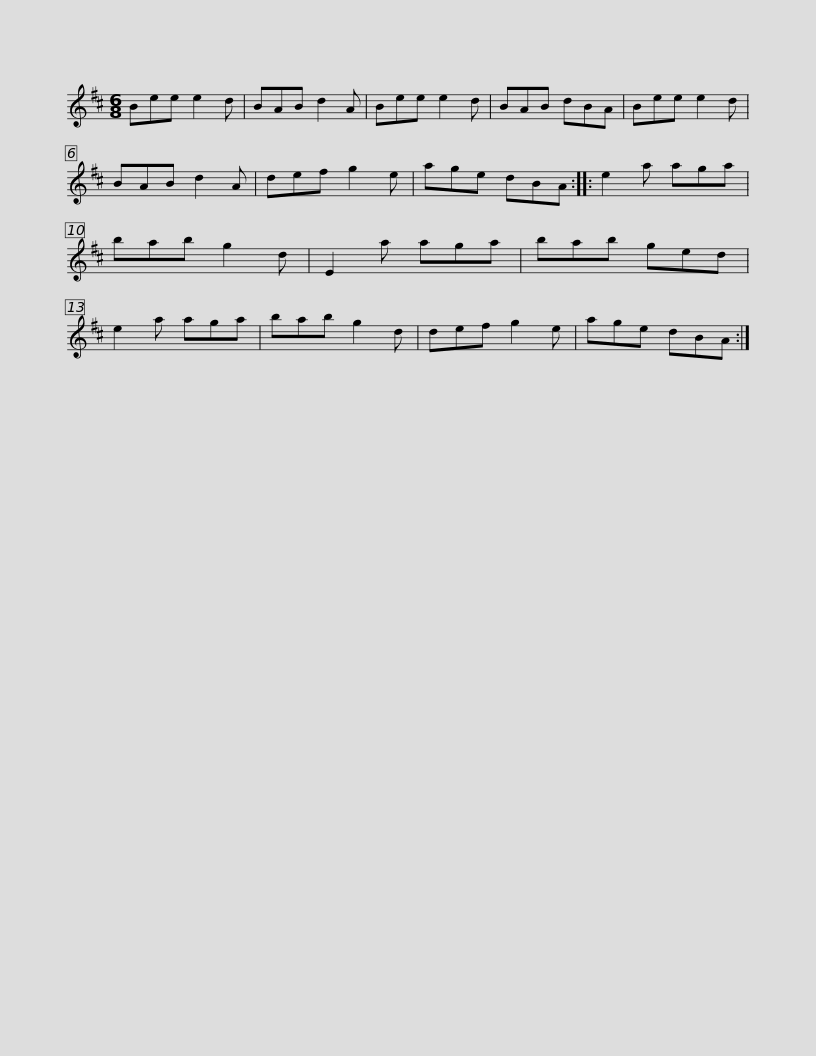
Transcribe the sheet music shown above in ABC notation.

X:1
L:1/8
M:6/8
I:linebreak $
K:D
V:1 treble
V:1
 Bee e2 d | BAB d2 A | Bee e2 d | BAB dBA | Bee e2 d | %5
 BAB d2 A | def g2 e | age dBA ::$ e2 a aga | bab g2 d | %10
 E2 a aga | bab ged | e2 a aga | bab g2 d | def g2 e |$ %15
 age dBA :| %16
